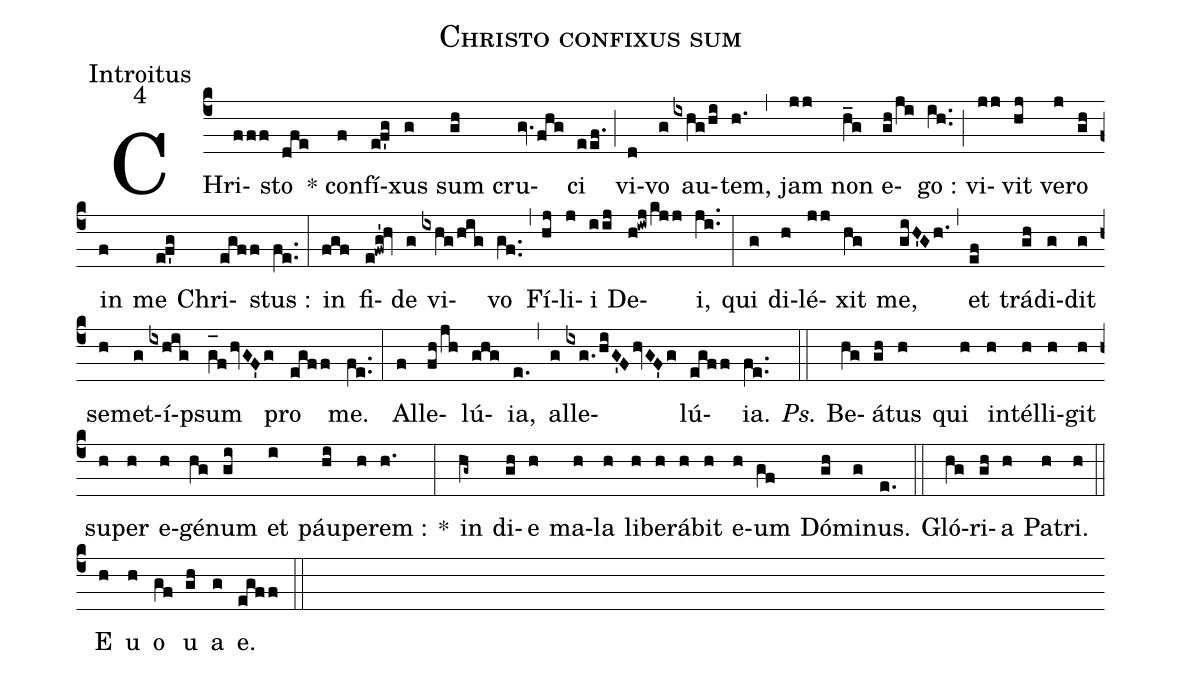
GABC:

name:Christo confixus sum;
office-part:Introitus;
mode:4;
%%
(c4) CHri(fff)sto(dfe) ()* con(f)fí(ef'g)xus(g) sum(gh) cru(gv.fhg)ci(eef.) (;) vi(d)vo(g) au(ixhg/hi)tem,(h.) (,) jam(jj) non(h_g) e(gh/ji)go :(ih..) (;) vi(jj)vit(hj) ve(j)ro(gh) in(f) me(ef'g) Chri(egff)stus :(fe..) (:) in(fgf) fi(e!fwg'!hv)de(g) vi(ixhg/hig)vo(gf..) (,) Fí(hj)li(j)i(iij) De(h!iwj/kjj)i,(ji..) (:) qui(g) di(h)lé(jj)xit(hg) me,(giH'Gh.) (,) et(ef) trá(gh)di(g)dit(g) se(h)met(g)í(ixhig)psum(g_[oh:h]fhvGF'g) pro(egff) me.(fe..) (:) Al(f)le(fh/jh)lú(ghg){ia},(e.) (,) al(g)le(ixg./hiG'FhvGF'g)lú(egff){ia}.(fe..) (::) <i>Ps.</i> Be(hg)á(gh)tus(h) qui(h) in(h)tél(h)li(h)git(h) su(h)per(h) e(h)gé(hg)num(gi) et(i) páu(hi)pe(h)rem :(h.) *(:) in(hg~) di(gh)e(h) ma(h)la(h) li(h)be(h)rá(h)bit(h) e(h)um(gf) Dó(gh)mi(g)nus.(e.) (::) Gló(hg)ri(gh)a(h) Pa(h)tri.(h) (::) <eu>E(h) u(h) o(gf) u(gh) a(g) e.</eu>(egff) (::)
